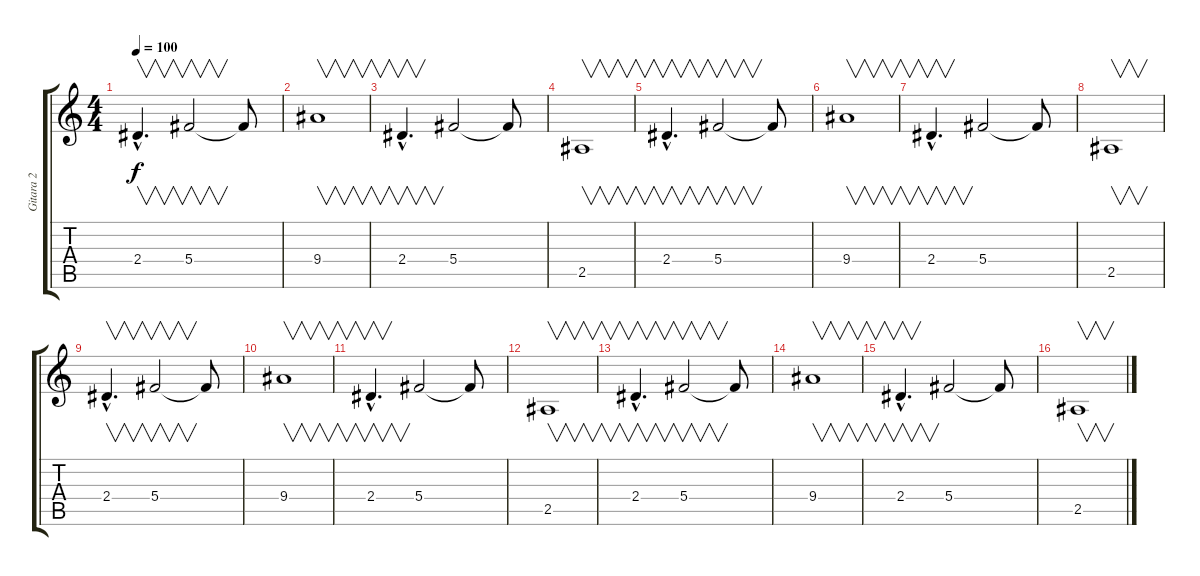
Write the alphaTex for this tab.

\track ("Gitara 2" "Gitara 2") {instrument distortionguitar}
\staff {score tabs}
\tuning (Eb4 Bb3 Gb3 Db3 Ab2 Eb2) {hide}
\ts (4 4)
\tempo 100
\clef g2
\ks c
2.4{hac}.4{v d txt " " dy f} 5.4.2{v} 5.4{t}.8 |
9.4.1{v} |
2.4{hac}.4{v d} 5.4.2 5.4{t}.8 |
2.5.1{v} |
2.4{hac}.4{v d txt " "} 5.4.2{v} 5.4{t}.8 |
9.4.1{v} |
2.4{hac}.4{v d} 5.4.2 5.4{t}.8 |
2.5.1{v} |
2.4{hac}.4{v d txt " "} 5.4.2{v} 5.4{t}.8 |
9.4.1{v} |
2.4{hac}.4{v d} 5.4.2 5.4{t}.8 |
2.5.1{v} |
2.4{hac}.4{v d txt " "} 5.4.2{v} 5.4{t}.8 |
9.4.1{v} |
2.4{hac}.4{v d} 5.4.2 5.4{t}.8 |
2.5.1{v}
